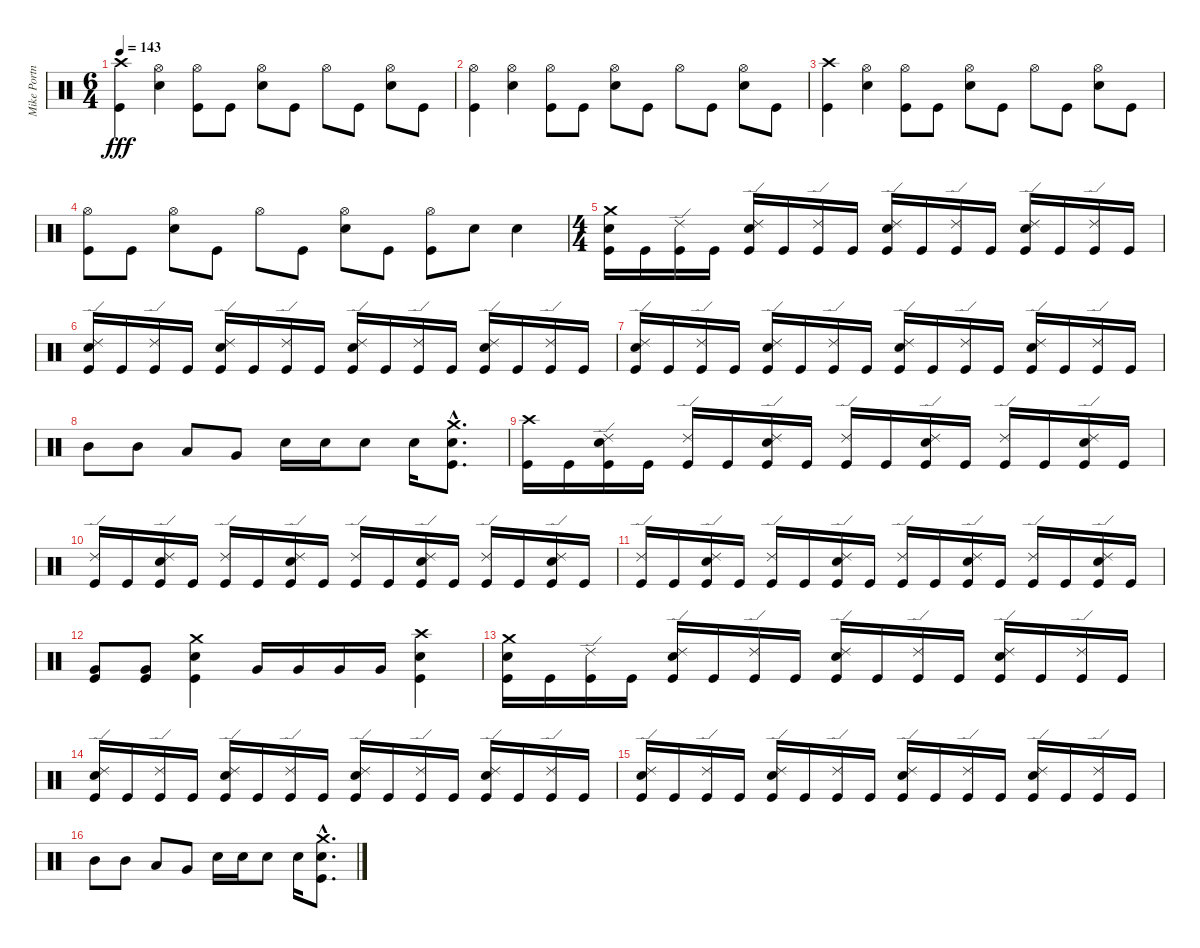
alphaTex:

\track ("Mike Portnoy (Drums)" "Mike Portn") {instrument percussion}
\staff {score}
\articulation defaults
\ts (6 4)
\tempo 143
\clef neutral
\ks c
("Crash high (hit)" "Kick (hit)").4{dy fff} ("Electric Snare (hit)" "Hi-Hat (open)").4 ("Kick (hit)" "Hi-Hat (open)").8 "Kick (hit)".8 ("Electric Snare (hit)" "Hi-Hat (open)").8 "Kick (hit)".8 "Hi-Hat (open)".8 "Kick (hit)".8 ("Electric Snare (hit)" "Hi-Hat (open)").8 "Kick (hit)".8 |
("Hi-Hat (open)" "Kick (hit)").4 ("Electric Snare (hit)" "Hi-Hat (open)").4 ("Kick (hit)" "Hi-Hat (open)").8 "Kick (hit)".8 ("Electric Snare (hit)" "Hi-Hat (open)").8 "Kick (hit)".8 "Hi-Hat (open)".8 "Kick (hit)".8 ("Electric Snare (hit)" "Hi-Hat (open)").8 "Kick (hit)".8 |
("Crash high (hit)" "Kick (hit)").4 ("Electric Snare (hit)" "Hi-Hat (open)").4 ("Kick (hit)" "Hi-Hat (open)").8 "Kick (hit)".8 ("Electric Snare (hit)" "Hi-Hat (open)").8 "Kick (hit)".8 "Hi-Hat (open)".8 "Kick (hit)".8 ("Electric Snare (hit)" "Hi-Hat (open)").8 "Kick (hit)".8 |
("Hi-Hat (open)" "Kick (hit)").8 "Kick (hit)".8 ("Electric Snare (hit)" "Hi-Hat (open)").8 "Kick (hit)".8 "Hi-Hat (open)".8 "Kick (hit)".8 ("Electric Snare (hit)" "Hi-Hat (open)").8 "Kick (hit)".8 ("Hi-Hat (open)" "Kick (hit)").8 "Electric Snare (hit)".8 "Electric Snare (hit)".4 |
\ts (4 4)
("Crash medium (hit)" "Electric Snare (hit)" "Kick (hit)").16 "Kick (hit)".16 ("Ride (edge) 2" "Kick (hit)").16 "Kick (hit)".16 ("Ride (edge) 2" "Electric Snare (hit)" "Kick (hit)").16 "Kick (hit)".16 ("Ride (edge) 2" "Kick (hit)").16 "Kick (hit)".16 ("Ride (edge) 2" "Electric Snare (hit)" "Kick (hit)").16 "Kick (hit)".16 ("Ride (edge) 2" "Kick (hit)").16 "Kick (hit)".16 ("Ride (edge) 2" "Electric Snare (hit)" "Kick (hit)").16 "Kick (hit)".16 ("Ride (edge) 2" "Kick (hit)").16 "Kick (hit)".16 |
("Ride (edge) 2" "Electric Snare (hit)" "Kick (hit)").16 "Kick (hit)".16 ("Ride (edge) 2" "Kick (hit)").16 "Kick (hit)".16 ("Ride (edge) 2" "Electric Snare (hit)" "Kick (hit)").16 "Kick (hit)".16 ("Ride (edge) 2" "Kick (hit)").16 "Kick (hit)".16 ("Ride (edge) 2" "Electric Snare (hit)" "Kick (hit)").16 "Kick (hit)".16 ("Ride (edge) 2" "Kick (hit)").16 "Kick (hit)".16 ("Ride (edge) 2" "Electric Snare (hit)" "Kick (hit)").16 "Kick (hit)".16 ("Ride (edge) 2" "Kick (hit)").16 "Kick (hit)".16 |
("Ride (edge) 2" "Electric Snare (hit)" "Kick (hit)").16 "Kick (hit)".16 ("Ride (edge) 2" "Kick (hit)").16 "Kick (hit)".16 ("Ride (edge) 2" "Electric Snare (hit)" "Kick (hit)").16 "Kick (hit)".16 ("Ride (edge) 2" "Kick (hit)").16 "Kick (hit)".16 ("Ride (edge) 2" "Electric Snare (hit)" "Kick (hit)").16 "Kick (hit)".16 ("Ride (edge) 2" "Kick (hit)").16 "Kick (hit)".16 ("Ride (edge) 2" "Electric Snare (hit)" "Kick (hit)").16 "Kick (hit)".16 ("Ride (edge) 2" "Kick (hit)").16 "Kick (hit)".16 |
"Mid Tom (hit)".8 "Mid Tom (hit)".8 "Low Tom (hit)".8 "Very Low Tom (hit)".8 "Electric Snare (hit)".16 "Electric Snare (hit)".16 "Electric Snare (hit)".8 "Electric Snare (hit)".16 ("Crash medium (hit)"{hac} "Kick (hit)"{hac} "Electric Snare (hit)"{hac}).8{d} |
("Crash high (hit)" "Kick (hit)").16 "Kick (hit)".16 ("Electric Snare (hit)" "Ride (edge) 2" "Kick (hit)").16 "Kick (hit)".16 ("Ride (edge) 2" "Kick (hit)").16 "Kick (hit)".16 ("Electric Snare (hit)" "Ride (edge) 2" "Kick (hit)").16 "Kick (hit)".16 ("Ride (edge) 2" "Kick (hit)").16 "Kick (hit)".16 ("Electric Snare (hit)" "Ride (edge) 2" "Kick (hit)").16 "Kick (hit)".16 ("Ride (edge) 2" "Kick (hit)").16 "Kick (hit)".16 ("Electric Snare (hit)" "Ride (edge) 2" "Kick (hit)").16 "Kick (hit)".16 |
("Ride (edge) 2" "Kick (hit)").16 "Kick (hit)".16 ("Electric Snare (hit)" "Ride (edge) 2" "Kick (hit)").16 "Kick (hit)".16 ("Ride (edge) 2" "Kick (hit)").16 "Kick (hit)".16 ("Electric Snare (hit)" "Ride (edge) 2" "Kick (hit)").16 "Kick (hit)".16 ("Ride (edge) 2" "Kick (hit)").16 "Kick (hit)".16 ("Electric Snare (hit)" "Ride (edge) 2" "Kick (hit)").16 "Kick (hit)".16 ("Ride (edge) 2" "Kick (hit)").16 "Kick (hit)".16 ("Electric Snare (hit)" "Ride (edge) 2" "Kick (hit)").16 "Kick (hit)".16 |
("Ride (edge) 2" "Kick (hit)").16 "Kick (hit)".16 ("Electric Snare (hit)" "Ride (edge) 2" "Kick (hit)").16 "Kick (hit)".16 ("Ride (edge) 2" "Kick (hit)").16 "Kick (hit)".16 ("Electric Snare (hit)" "Ride (edge) 2" "Kick (hit)").16 "Kick (hit)".16 ("Ride (edge) 2" "Kick (hit)").16 "Kick (hit)".16 ("Electric Snare (hit)" "Ride (edge) 2" "Kick (hit)").16 "Kick (hit)".16 ("Ride (edge) 2" "Kick (hit)").16 "Kick (hit)".16 ("Electric Snare (hit)" "Ride (edge) 2" "Kick (hit)").16 "Kick (hit)".16 |
("Very Low Tom (hit)" "Kick (hit)").8 ("Very Low Tom (hit)" "Kick (hit)").8 ("Crash medium (hit)" "Electric Snare (hit)" "Kick (hit)").4 "Very Low Tom (hit)".16 "Very Low Tom (hit)".16 "Very Low Tom (hit)".16 "Very Low Tom (hit)".16 ("Crash high (hit)" "Electric Snare (hit)" "Kick (hit)").4 |
("Crash medium (hit)" "Electric Snare (hit)" "Kick (hit)").16 "Kick (hit)".16 ("Ride (edge) 2" "Kick (hit)").16 "Kick (hit)".16 ("Ride (edge) 2" "Electric Snare (hit)" "Kick (hit)").16 "Kick (hit)".16 ("Ride (edge) 2" "Kick (hit)").16 "Kick (hit)".16 ("Ride (edge) 2" "Electric Snare (hit)" "Kick (hit)").16 "Kick (hit)".16 ("Ride (edge) 2" "Kick (hit)").16 "Kick (hit)".16 ("Ride (edge) 2" "Electric Snare (hit)" "Kick (hit)").16 "Kick (hit)".16 ("Ride (edge) 2" "Kick (hit)").16 "Kick (hit)".16 |
("Ride (edge) 2" "Electric Snare (hit)" "Kick (hit)").16 "Kick (hit)".16 ("Ride (edge) 2" "Kick (hit)").16 "Kick (hit)".16 ("Ride (edge) 2" "Electric Snare (hit)" "Kick (hit)").16 "Kick (hit)".16 ("Ride (edge) 2" "Kick (hit)").16 "Kick (hit)".16 ("Ride (edge) 2" "Electric Snare (hit)" "Kick (hit)").16 "Kick (hit)".16 ("Ride (edge) 2" "Kick (hit)").16 "Kick (hit)".16 ("Ride (edge) 2" "Electric Snare (hit)" "Kick (hit)").16 "Kick (hit)".16 ("Ride (edge) 2" "Kick (hit)").16 "Kick (hit)".16 |
("Ride (edge) 2" "Electric Snare (hit)" "Kick (hit)").16 "Kick (hit)".16 ("Ride (edge) 2" "Kick (hit)").16 "Kick (hit)".16 ("Ride (edge) 2" "Electric Snare (hit)" "Kick (hit)").16 "Kick (hit)".16 ("Ride (edge) 2" "Kick (hit)").16 "Kick (hit)".16 ("Ride (edge) 2" "Electric Snare (hit)" "Kick (hit)").16 "Kick (hit)".16 ("Ride (edge) 2" "Kick (hit)").16 "Kick (hit)".16 ("Ride (edge) 2" "Electric Snare (hit)" "Kick (hit)").16 "Kick (hit)".16 ("Ride (edge) 2" "Kick (hit)").16 "Kick (hit)".16 |
"Mid Tom (hit)".8 "Mid Tom (hit)".8 "Low Tom (hit)".8 "Very Low Tom (hit)".8 "Electric Snare (hit)".16 "Electric Snare (hit)".16 "Electric Snare (hit)".8 "Electric Snare (hit)".16 ("Crash medium (hit)"{hac} "Kick (hit)"{hac} "Electric Snare (hit)"{hac}).8{d}
